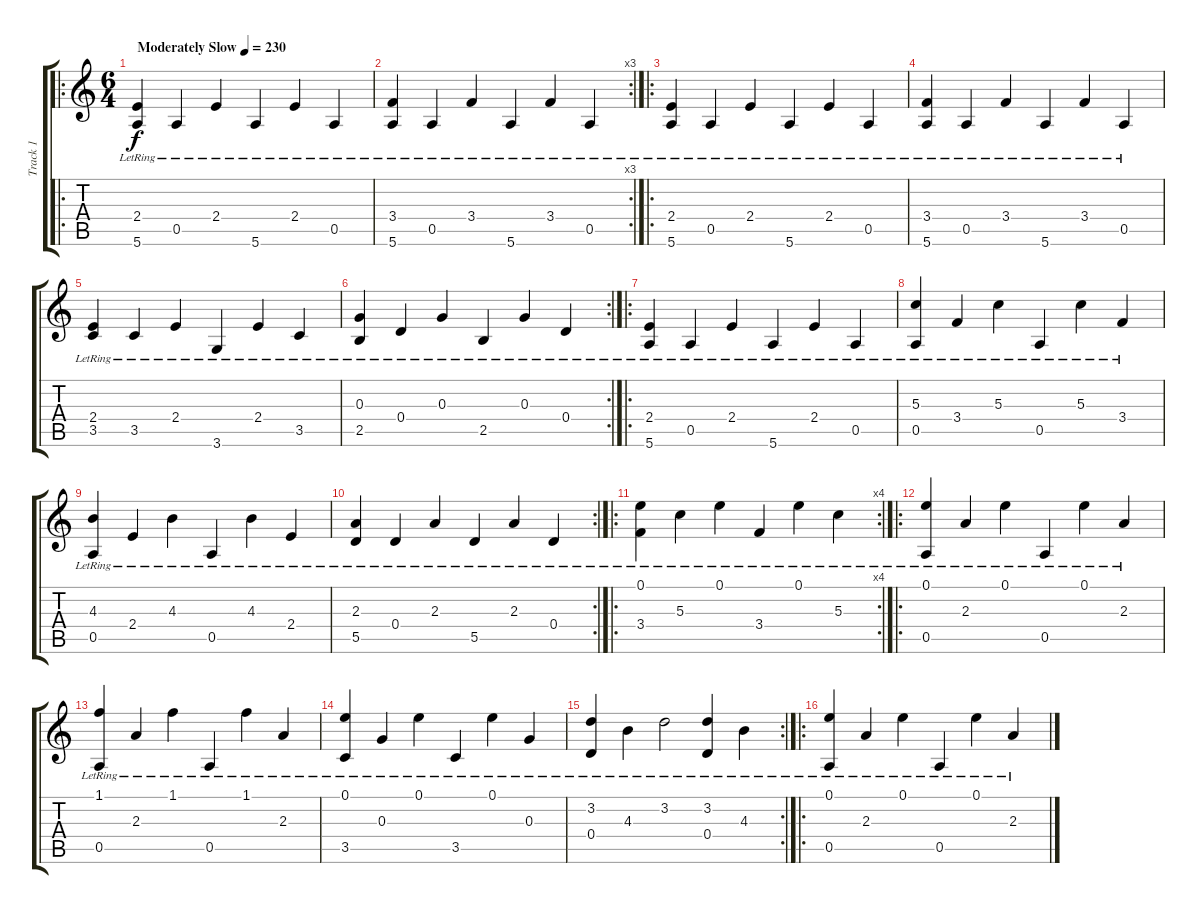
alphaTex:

\track ("Track 1" "Track 1") {instrument acousticguitarsteel}
\staff {score tabs}
\tuning (E4 B3 G3 D3 A2 E2) {hide}
\ro
\ts (6 4)
\tempo (230 "Moderately Slow")
\clef g2
\ks c
(2.4{lr} 5.6{lr}).4{dy f instrument acousticguitarsteel} 0.5{lr}.4 2.4{lr}.4 5.6{lr}.4 2.4{lr}.4 0.5{lr}.4 |
\rc 3
(3.4{lr} 5.6{lr}).4 0.5{lr}.4 3.4{lr}.4 5.6{lr}.4 3.4{lr}.4 0.5{lr}.4 |
\ro
(2.4{lr} 5.6{lr}).4 0.5{lr}.4 2.4{lr}.4 5.6{lr}.4 2.4{lr}.4 0.5{lr}.4 |
(3.4{lr} 5.6{lr}).4 0.5{lr}.4 3.4{lr}.4 5.6{lr}.4 3.4{lr}.4 0.5{lr}.4 |
(2.4{lr} 3.5{lr}).4 3.5{lr}.4 2.4{lr}.4 3.6{lr}.4 2.4{lr}.4 3.5{lr}.4 |
\rc 2
(0.3{lr} 2.5{lr}).4 0.4{lr}.4 0.3{lr}.4 2.5{lr}.4 0.3{lr}.4 0.4{lr}.4 |
\ro
(2.4{lr} 5.6{lr}).4 0.5{lr}.4 2.4{lr}.4 5.6{lr}.4 2.4{lr}.4 0.5{lr}.4 |
(5.3{lr} 0.5{lr}).4 3.4{lr}.4 5.3{lr}.4 0.5{lr}.4 5.3{lr}.4 3.4{lr}.4 |
(4.3{lr} 0.5{lr}).4 2.4{lr}.4 4.3{lr}.4 0.5{lr}.4 4.3{lr}.4 2.4{lr}.4 |
\rc 2
(2.3{lr} 5.5{lr}).4 0.4{lr}.4 2.3{lr}.4 5.5{lr}.4 2.3{lr}.4 0.4{lr}.4 |
\ro
\rc 4
(0.1{lr} 3.4{lr}).4 5.3{lr}.4 0.1{lr}.4 3.4{lr}.4 0.1{lr}.4 5.3{lr}.4 |
\ro
(0.1{lr} 0.5{lr}).4 2.3{lr}.4 0.1{lr}.4 0.5{lr}.4 0.1{lr}.4 2.3{lr}.4 |
(1.1{lr} 0.5{lr}).4 2.3{lr}.4 1.1{lr}.4 0.5{lr}.4 1.1{lr}.4 2.3{lr}.4 |
(0.1{lr} 3.5{lr}).4 0.3{lr}.4 0.1{lr}.4 3.5{lr}.4 0.1{lr}.4 0.3{lr}.4 |
\rc 2
(3.2{lr} 0.4{lr}).4 4.3{lr}.4 3.2{lr}.2 (3.2{lr} 0.4{lr}).4 4.3{lr}.4 |
\ro
(0.1{lr} 0.5{lr}).4 2.3{lr}.4 0.1{lr}.4 0.5{lr}.4 0.1{lr}.4 2.3{lr}.4
